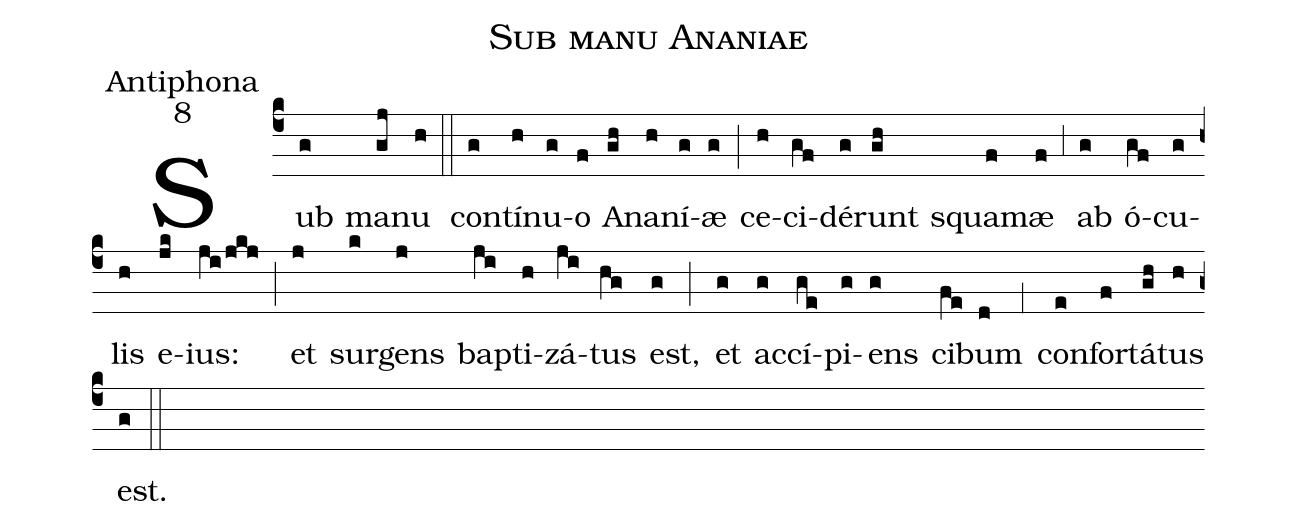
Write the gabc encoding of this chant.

name:Sub manu Ananiae;
office-part:Antiphona;
mode:8;
%%
(c4) Sub(g) ma(gj)nu(h) (::)
con(g)tí(h)nu(g)o(f) A(gh)na(h)ní(g)æ(g) (;) ce(h)ci(gf)dé(g)runt(gh) squa(f)mæ(f) (,3) ab(g) ó(gf)cu(g)lis(h) e(jk)ius:(ji/jkj) (;) et(j) sur(k)gens(j) bap(ji)ti(h)zá(ji)tus(hg) est,(g) (;) et(g) ac(g)cí(ge)pi(g)ens(g) ci(fe)bum(d) (,1) con(e)for(f)tá(gh)tus(h) est.(g) (::)
